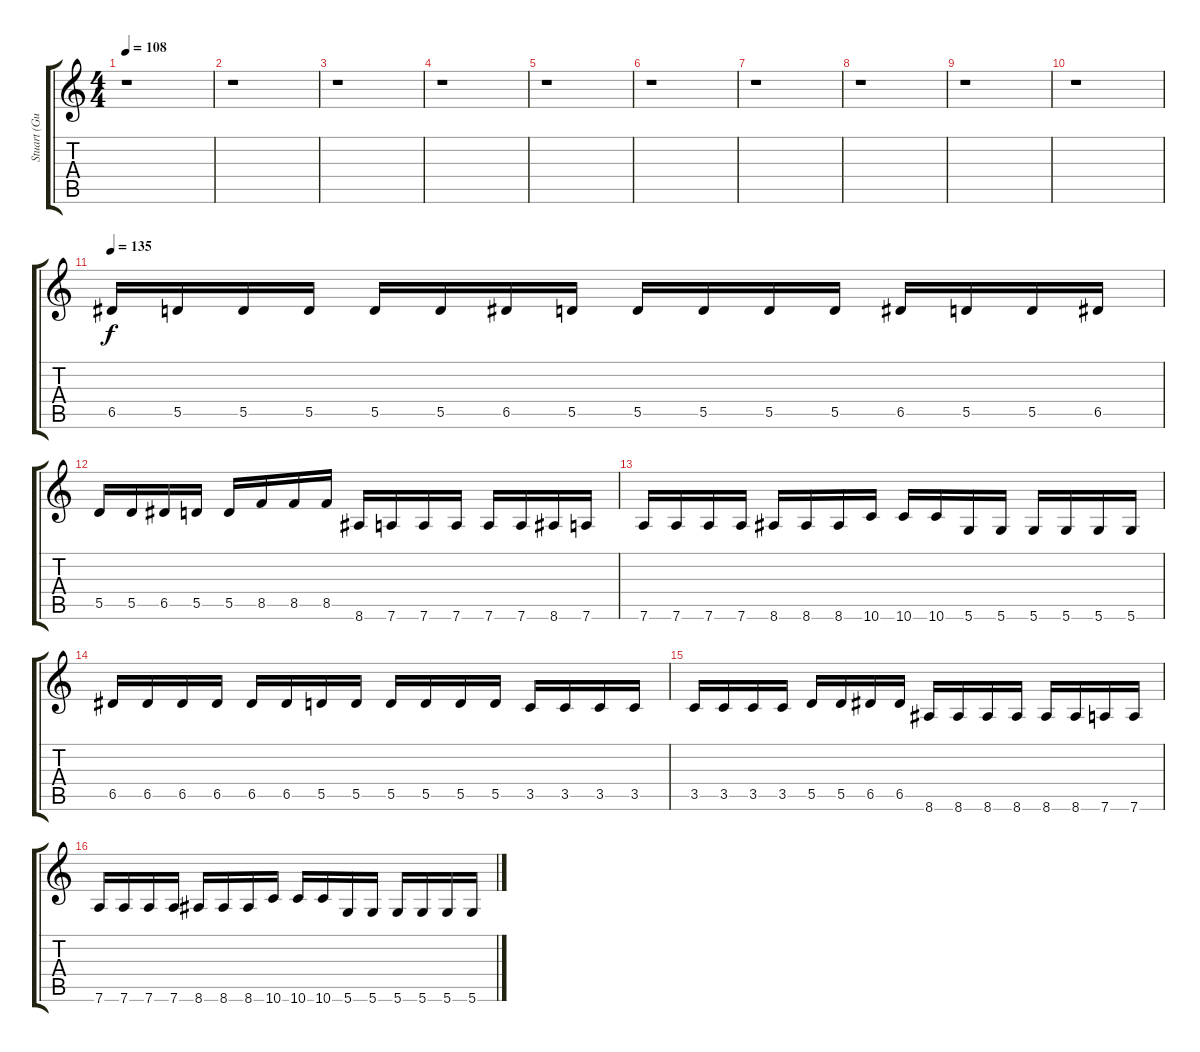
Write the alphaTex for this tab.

\track ("Stuart (Guitar)" "Stuart (Gu") {instrument distortionguitar}
\staff {score tabs}
\tuning (E4 B3 G3 D3 A2 D2) {hide}
\ts (4 4)
\tempo 108
\clef g2
\ks c
r.1{dy f} |
r.1 |
r.1 |
r.1 |
r.1 |
r.1 |
r.1 |
r.1 |
r.1 |
r.1 |
\tempo 135
6.5.16 5.5.16 5.5.16 5.5.16 5.5.16 5.5.16 6.5.16 5.5.16 5.5.16 5.5.16 5.5.16 5.5.16 6.5.16 5.5.16 5.5.16 6.5.16 |
5.5.16 5.5.16 6.5.16 5.5.16 5.5.16 8.5.16 8.5.16 8.5.16 8.6.16 7.6.16 7.6.16 7.6.16 7.6.16 7.6.16 8.6.16 7.6.16 |
7.6.16 7.6.16 7.6.16 7.6.16 8.6.16 8.6.16 8.6.16 10.6.16 10.6.16 10.6.16 5.6.16 5.6.16 5.6.16 5.6.16 5.6.16 5.6.16 |
6.5.16 6.5.16 6.5.16 6.5.16 6.5.16 6.5.16 5.5.16 5.5.16 5.5.16 5.5.16 5.5.16 5.5.16 3.5.16 3.5.16 3.5.16 3.5.16 |
3.5.16 3.5.16 3.5.16 3.5.16 5.5.16 5.5.16 6.5.16 6.5.16 8.6.16 8.6.16 8.6.16 8.6.16 8.6.16 8.6.16 7.6.16 7.6.16 |
7.6.16 7.6.16 7.6.16 7.6.16 8.6.16 8.6.16 8.6.16 10.6.16 10.6.16 10.6.16 5.6.16 5.6.16 5.6.16 5.6.16 5.6.16 5.6.16
